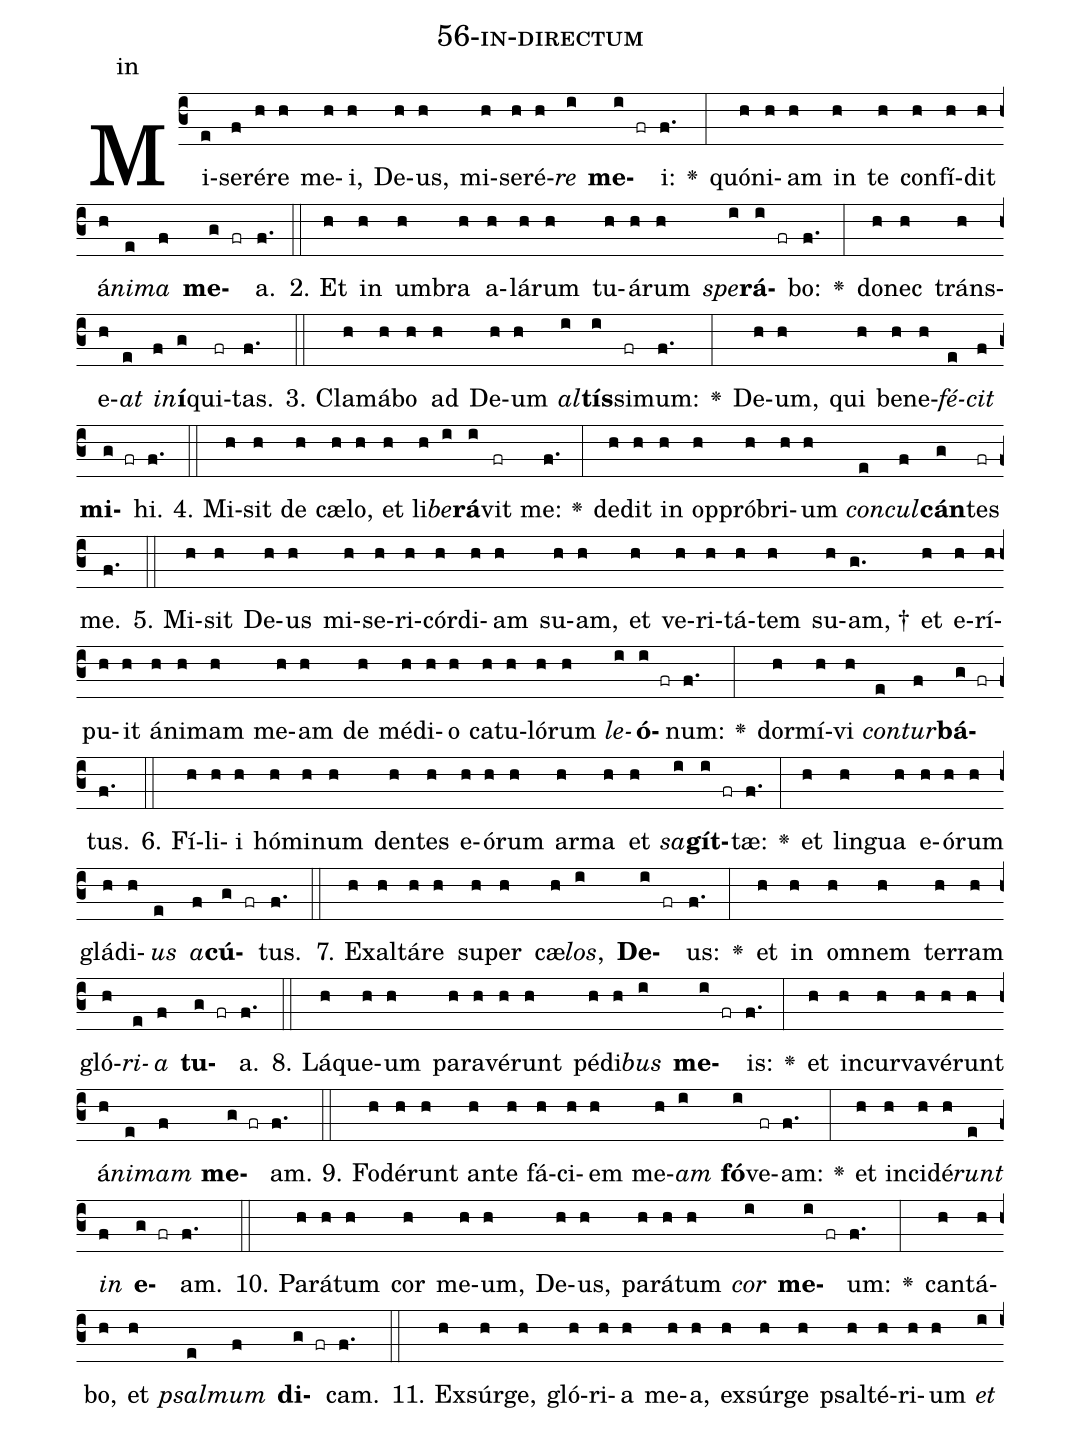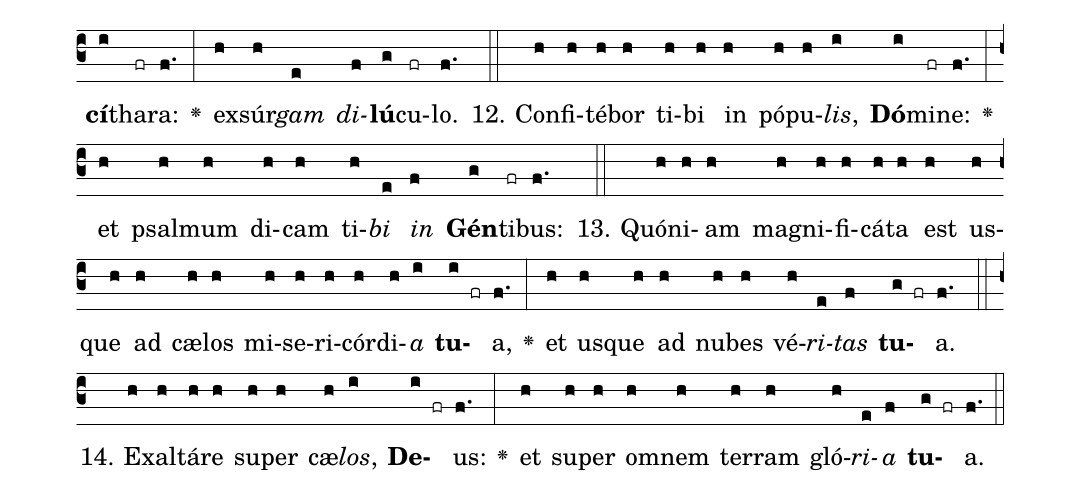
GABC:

name: 56-in-directum;
annotation: in;
%%
(c3)Mi(e)se(f)ré(h)re(h) me(h)i,(h) De(h)us,(h) mi(h)se(h)ré(h)<i>re</i>(i) <b>me</b>(i fr)i:(f.) <v>\greheightstar</v>(:) quón(h)i(h)am(h) in(h) te(h) con(h)fí(h)dit(h) á(h)<i>ni</i>(e)<i>ma</i>(f) <b>me</b>(g fr)a.(f.) (::)
2. Et(h) in(h) um(h)bra(h) a(h)lá(h)rum(h) tu(h)á(h)rum(h) <i>spe</i>(i)<b>rá</b>(i fr)bo:(f.) <v>\greheightstar</v>(:) do(h)nec(h) tráns(h)e(h)<i>at</i>(e) <i>in</i>(f)<b>í</b>(g)qui(fr)tas.(f.) (::)
3. Cla(h)má(h)bo(h) ad(h) De(h)um(h) <i>al</i>(i)<b>tís</b>(i)si(fr)mum:(f.) <v>\greheightstar</v>(:) De(h)um,(h) qui(h) be(h)ne(h)<i>fé</i>(e)<i>cit</i>(f) <b>mi</b>(g fr)hi.(f.) (::)
4. Mi(h)sit(h) de(h) cæ(h)lo,(h) et(h) li(h)<i>be</i>(i)<b>rá</b>(i)vit(fr) me:(f.) <v>\greheightstar</v>(:) de(h)dit(h) in(h) op(h)pró(h)bri(h)um(h) <i>con</i>(e)<i>cul</i>(f)<b>cán</b>(g)tes(fr) me.(f.) (::)
5. Mi(h)sit(h) De(h)us(h) mi(h)se(h)ri(h)cór(h)di(h)am(h) su(h)am,(h) et(h) ve(h)ri(h)tá(h)tem(h) su(h)am, †(g.) et(h) e(h)rí(h)pu(h)it(h) á(h)ni(h)mam(h) me(h)am(h) de(h) mé(h)di(h)o(h) ca(h)tu(h)ló(h)rum(h) <i>le</i>(i)<b>ó</b>(i fr)num:(f.) <v>\greheightstar</v>(:) dor(h)mí(h)vi(h) <i>con</i>(e)<i>tur</i>(f)<b>bá</b>(g fr)tus.(f.) (::)
6. Fí(h)li(h)i(h) hó(h)mi(h)num(h) den(h)tes(h) e(h)ó(h)rum(h) ar(h)ma(h) et(h) <i>sa</i>(i)<b>gít</b>(i fr)tæ:(f.) <v>\greheightstar</v>(:) et(h) lin(h)gua(h) e(h)ó(h)rum(h) glá(h)di(h)<i>us</i>(e) <i>a</i>(f)<b>cú</b>(g fr)tus.(f.) (::)
7. Ex(h)al(h)tá(h)re(h) su(h)per(h) cæ(h)<i>los</i>,(i) <b>De</b>(i fr)us:(f.) <v>\greheightstar</v>(:) et(h) in(h) om(h)nem(h) ter(h)ram(h) gló(h)<i>ri</i>(e)<i>a</i>(f) <b>tu</b>(g fr)a.(f.) (::)
8. Lá(h)que(h)um(h) pa(h)ra(h)vé(h)runt(h) pé(h)di(h)<i>bus</i>(i) <b>me</b>(i fr)is:(f.) <v>\greheightstar</v>(:) et(h) in(h)cur(h)va(h)vé(h)runt(h) á(h)<i>ni</i>(e)<i>mam</i>(f) <b>me</b>(g fr)am.(f.) (::)
9. Fo(h)dé(h)runt(h) an(h)te(h) fá(h)ci(h)em(h) me(h)<i>am</i>(i) <b>fó</b>(i)ve(fr)am:(f.) <v>\greheightstar</v>(:) et(h) in(h)ci(h)dé(h)<i>runt</i>(e) <i>in</i>(f) <b>e</b>(g fr)am.(f.) (::)
10. Pa(h)rá(h)tum(h) cor(h) me(h)um,(h) De(h)us,(h) pa(h)rá(h)tum(h) <i>cor</i>(i) <b>me</b>(i fr)um:(f.) <v>\greheightstar</v>(:) can(h)tá(h)bo,(h) et(h) <i>psal</i>(e)<i>mum</i>(f) <b>di</b>(g fr)cam.(f.) (::)
11. Ex(h)súr(h)ge,(h) gló(h)ri(h)a(h) me(h)a,(h) ex(h)súr(h)ge(h) psal(h)té(h)ri(h)um(h) <i>et</i>(i) <b>cí</b>(i)tha(fr)ra:(f.) <v>\greheightstar</v>(:) ex(h)súr(h)<i>gam</i>(e) <i>di</i>(f)<b>lú</b>(g)cu(fr)lo.(f.) (::)
12. Con(h)fi(h)té(h)bor(h) ti(h)bi(h) in(h) pó(h)pu(h)<i>lis</i>,(i) <b>Dó</b>(i)mi(fr)ne:(f.) <v>\greheightstar</v>(:) et(h) psal(h)mum(h) di(h)cam(h) ti(h)<i>bi</i>(e) <i>in</i>(f) <b>Gén</b>(g)ti(fr)bus:(f.) (::)
13. Quón(h)i(h)am(h) ma(h)gni(h)fi(h)cá(h)ta(h) est(h) us(h)que(h) ad(h) cæ(h)los(h) mi(h)se(h)ri(h)cór(h)di(h)<i>a</i>(i) <b>tu</b>(i fr)a,(f.) <v>\greheightstar</v>(:) et(h) us(h)que(h) ad(h) nu(h)bes(h) vé(h)<i>ri</i>(e)<i>tas</i>(f) <b>tu</b>(g fr)a.(f.) (::)
14. Ex(h)al(h)tá(h)re(h) su(h)per(h) cæ(h)<i>los</i>,(i) <b>De</b>(i fr)us:(f.) <v>\greheightstar</v>(:) et(h) su(h)per(h) om(h)nem(h) ter(h)ram(h) gló(h)<i>ri</i>(e)<i>a</i>(f) <b>tu</b>(g fr)a.(f.) (::)
